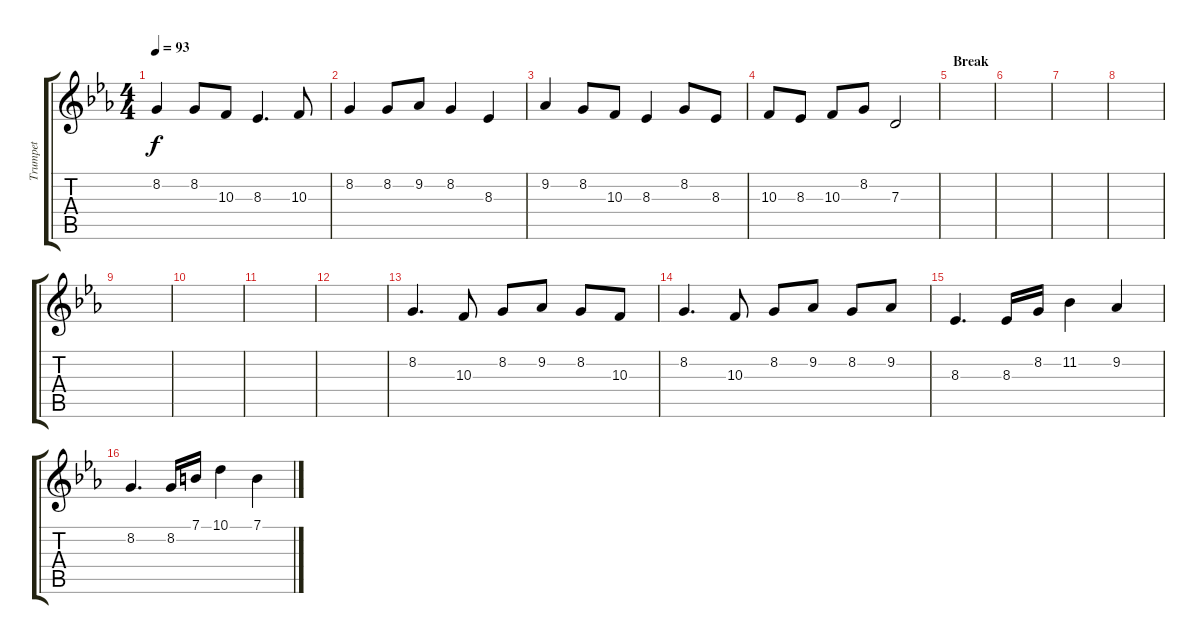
\track ("Trumpet" "Trumpet") {instrument trumpet}
\staff {score tabs}
\tuning (E4 B3 G3 D3 A2 E2) {hide}
\ts (4 4)
\tempo 93
\clef g2
\ks eb
8.2.4{dy f} 8.2.8 10.3.8 8.3.4{d} 10.3.8 |
8.2.4 8.2.8 9.2.8 8.2.4 8.3.4 |
9.2.4 8.2.8 10.3.8 8.3.4 8.2.8 8.3.8 |
10.3.8 8.3.8 10.3.8 8.2.8 7.3.2 |
\section ("" "Break")
|
|
|
|
|
|
|
|
\section ("" "")
8.2.4{d} 10.3.8 8.2.8 9.2.8 8.2.8 10.3.8 |
8.2.4{d} 10.3.8 8.2.8 9.2.8 8.2.8 9.2.8 |
8.3.4{d} 8.3.16 8.2.16 11.2.4 9.2.4 |
8.2.4{d} 8.2.16 7.1.16 10.1.4 7.1.4
